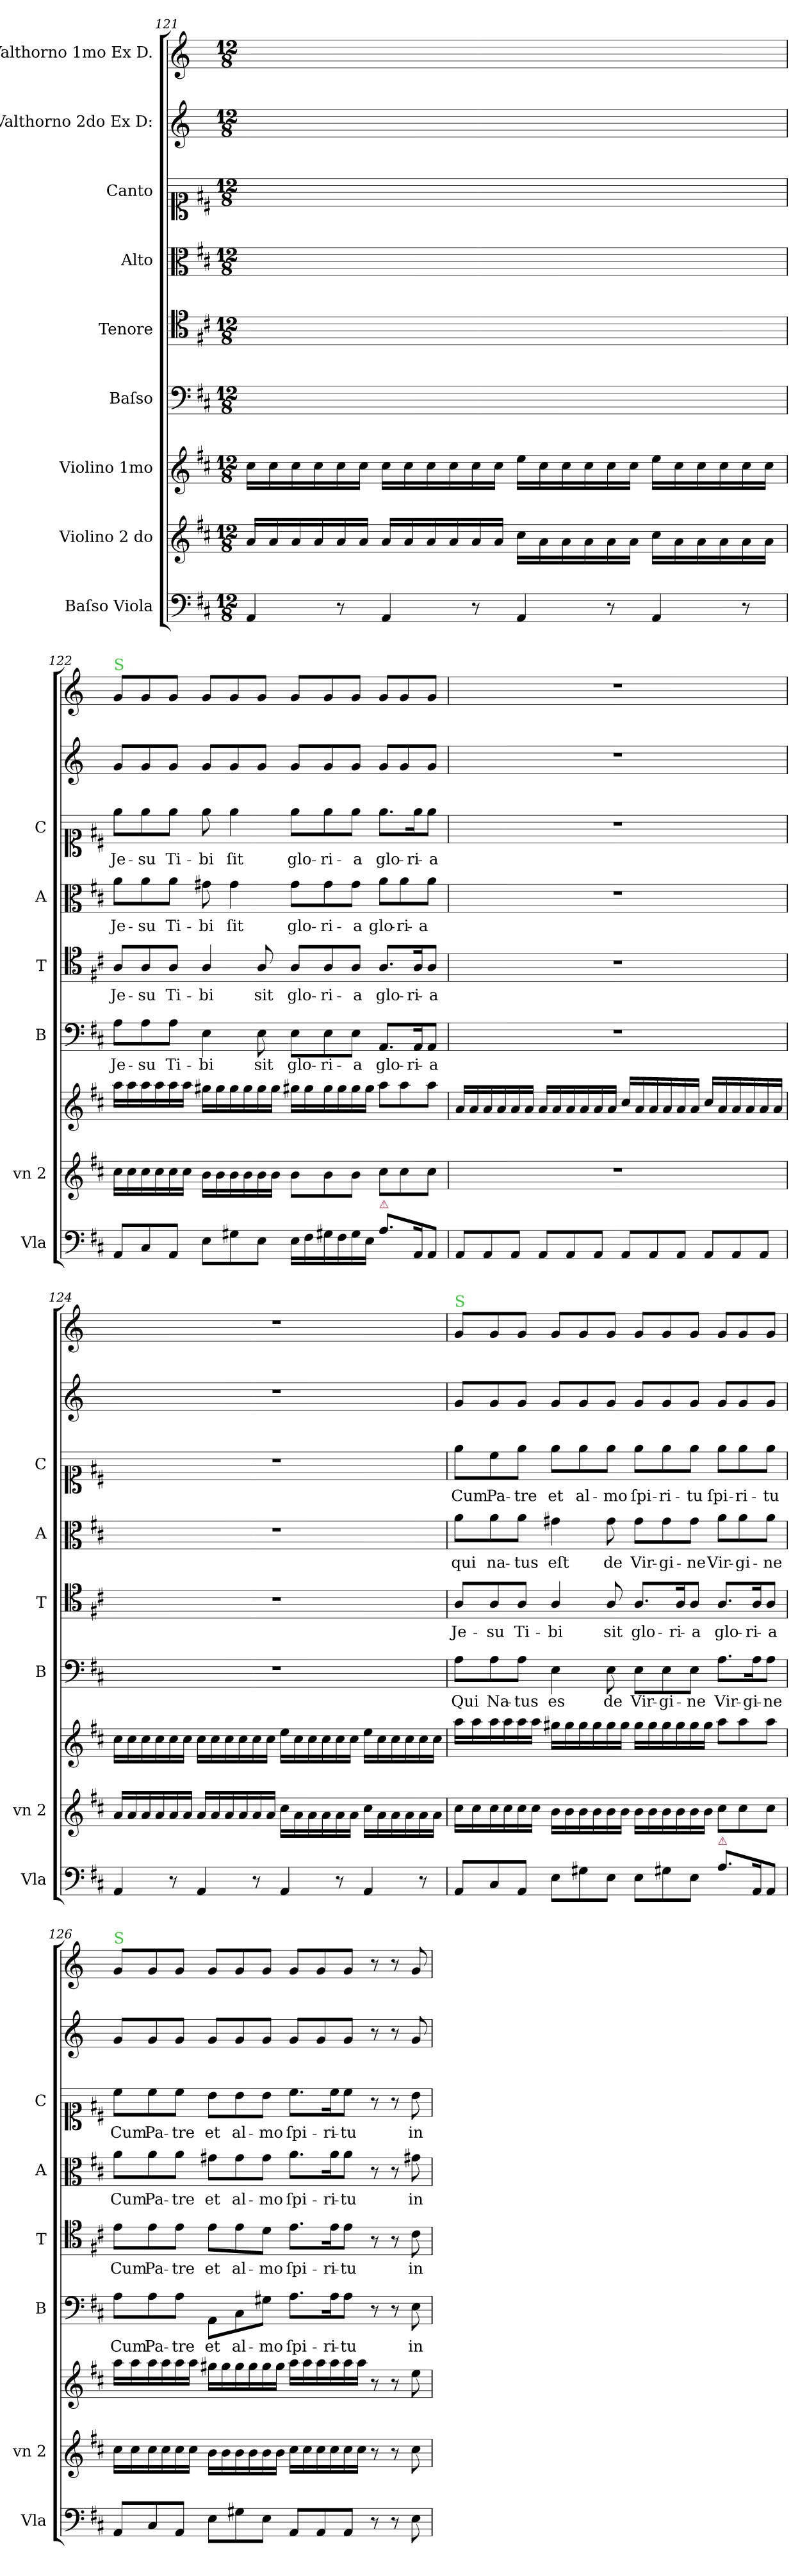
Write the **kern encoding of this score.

**kern	**kern	**kern	**kern	**text	**kern	**text	**kern	**text	**kern	**text	**kern	**kern
*part9	*part8	*part7	*part6	*part6	*part5	*part5	*part4	*part4	*part3	*part3	*part2	*part1
*staff9	*staff8	*staff7	*staff6	*staff6	*staff5	*staff5	*staff4	*staff4	*staff3	*staff3	*staff2	*staff1
*I"Baſso Viola	*I"Violino 2 do	*I"Violino 1mo	*I"Baſso	*	*I"Tenore	*	*I"Alto	*	*I"Canto	*	*I"Valthorno 2do Ex D:	*I"Valthorno 1mo Ex D.
*I'Vla	*I'vn 2	*	*I'B	*	*I'T	*	*I'A	*	*I'C	*	*	*
*clefF4	*clefG2	*clefG2	*clefF4	*	*clefC4	*	*clefC3	*	*clefC1	*	*clefG2	*clefG2
*	*	*	*	*	*	*	*	*	*	*	*ITrd6c10	*ITrd6c10
*k[f#c#]	*k[f#c#]	*k[f#c#]	*k[f#c#]	*	*k[f#c#]	*	*k[f#c#]	*	*k[f#c#]	*	*k[f#c#]	*k[f#c#]
*M12/8	*M12/8	*M12/8	*M12/8	*	*M12/8	*	*M12/8	*	*M12/8	*	*M12/8	*M12/8
=121	=121	=121	=121	=121	=121	=121	=121	=121	=121	=121	=121	=121
4AA/	16a/LL	16cc#\LL	1.ryy	.	1.ryy	.	1.ryy	.	1.ryy	.	1.ryy	1.ryy
.	16a/	16cc#\	.	.	.	.	.	.	.	.	.	.
.	16a/	16cc#\	.	.	.	.	.	.	.	.	.	.
.	16a/	16cc#\	.	.	.	.	.	.	.	.	.	.
8r	16a/	16cc#\	.	.	.	.	.	.	.	.	.	.
.	16a/JJ	16cc#\JJ	.	.	.	.	.	.	.	.	.	.
4AA/	16a/LL	16cc#\LL	.	.	.	.	.	.	.	.	.	.
.	16a/	16cc#\	.	.	.	.	.	.	.	.	.	.
.	16a/	16cc#\	.	.	.	.	.	.	.	.	.	.
.	16a/	16cc#\	.	.	.	.	.	.	.	.	.	.
8r	16a/	16cc#\	.	.	.	.	.	.	.	.	.	.
.	16a/JJ	16cc#\JJ	.	.	.	.	.	.	.	.	.	.
4AA/	16cc#\LL	16ee\LL	.	.	.	.	.	.	.	.	.	.
.	16a\	16cc#\	.	.	.	.	.	.	.	.	.	.
.	16a\	16cc#\	.	.	.	.	.	.	.	.	.	.
.	16a\	16cc#\	.	.	.	.	.	.	.	.	.	.
8r	16a\	16cc#\	.	.	.	.	.	.	.	.	.	.
.	16a\JJ	16cc#\JJ	.	.	.	.	.	.	.	.	.	.
4AA/	16cc#\LL	16ee\LL	.	.	.	.	.	.	.	.	.	.
.	16a\	16cc#\	.	.	.	.	.	.	.	.	.	.
.	16a\	16cc#\	.	.	.	.	.	.	.	.	.	.
.	16a\	16cc#\	.	.	.	.	.	.	.	.	.	.
8r	16a\	16cc#\	.	.	.	.	.	.	.	.	.	.
.	16a\JJ	16cc#\JJ	.	.	.	.	.	.	.	.	.	.
=122	=122	=122	=122	=122	=122	=122	=122	=122	=122	=122	=122	=122
!	!	!	!	!	!	!	!	!	!	!	!	!LO:TX:a:color=limegreen:t=S
8AA/L	16cc#\LL	16aa\LL	8A\L	Je-	8A/L	Je-	8a\L	Je-	8ee\L	Je-	8A/L	8A/L
.	16cc#\	16aa\	.	.	.	.	.	.	.	.	.	.
8C#/	16cc#\	16aa\	8A\	-su	8A/	-su	8a\	-su	8ee\	-su	8A/	8A/
.	16cc#\	16aa\	.	.	.	.	.	.	.	.	.	.
8AA/J	16cc#\	16aa\	8A\J	Ti-	8A/J	Ti-	8a\J	Ti-	8ee\J	Ti-	8A/J	8A/J
.	16cc#\JJ	16aa\JJ	.	.	.	.	.	.	.	.	.	.
8E\L	16b\LL	16gg#X\LL	4E\	-bi	4A/	-bi	8g#X\	-bi	8ee\	-bi	8A/L	8A/L
.	16b\	16gg#\	.	.	.	.	.	.	.	.	.	.
8G#X\	16b\	16gg#\	.	.	.	.	4g#\	ſit	4ee\	ſit	8A/	8A/
.	16b\	16gg#\	.	.	.	.	.	.	.	.	.	.
8E\J	16b\	16gg#\	8E\	sit	8A/	sit	.	.	.	.	8A/J	8A/J
.	16b\JJ	16gg#\JJ	.	.	.	.	.	.	.	.	.	.
16E\LL	8b\L	16gg#X\LL	8E\L	glo-	8A/L	glo-	8g#\L	glo-	8ee\L	glo-	8A/L	8A/L
16F#\	.	16gg#\	.	.	.	.	.	.	.	.	.	.
16G#X\	8b\	16gg#\	8E\	-ri-	8A/	-ri-	8g#\	-ri-	8ee\	-ri-	8A/	8A/
16F#\	.	16gg#\	.	.	.	.	.	.	.	.	.	.
16G#\	8b\J	16gg#\	8E\J	-a	8A/J	-a	8g#\J	-a	8ee\J	-a	8A/J	8A/J
16E\JJ	.	16gg#\JJ	.	.	.	.	.	.	.	.	.	.
!LO:TX:a:color=crimson:t=⚠	!	!	!	!	!	!	!	!	!	!	!	!
8.A\L	8cc#\L	8aa\L	8.AA/L	glo-	8.A/L	glo-	8a\L	glo-	8.ee\L	glo-	8A/L	8A/L
.	8cc#\	8aa\	.	.	.	.	8a\	-ri-	.	.	8A/	8A/
16AA/K	.	.	16AA/K	-ri-	16A/K	-ri-	.	.	16ee\K	-ri-	.	.
8AA/J	8cc#\J	8aa\J	8AA/J	-a	8A/J	-a	8a\J	-a	8ee\J	-a	8A/J	8A/J
=123	=123	=123	=123	=123	=123	=123	=123	=123	=123	=123	=123	=123
8AA/L	1.r	16a/LL	1.r	.	1.r	.	1.r	.	1.r	.	1.r	1.r
.	.	16a/	.	.	.	.	.	.	.	.	.	.
8AA/	.	16a/	.	.	.	.	.	.	.	.	.	.
.	.	16a/	.	.	.	.	.	.	.	.	.	.
8AA/J	.	16a/	.	.	.	.	.	.	.	.	.	.
.	.	16a/JJ	.	.	.	.	.	.	.	.	.	.
8AA/L	.	16a/LL	.	.	.	.	.	.	.	.	.	.
.	.	16a/	.	.	.	.	.	.	.	.	.	.
8AA/	.	16a/	.	.	.	.	.	.	.	.	.	.
.	.	16a/	.	.	.	.	.	.	.	.	.	.
8AA/J	.	16a/	.	.	.	.	.	.	.	.	.	.
.	.	16a/JJ	.	.	.	.	.	.	.	.	.	.
8AA/L	.	16cc#/LL	.	.	.	.	.	.	.	.	.	.
.	.	16a/	.	.	.	.	.	.	.	.	.	.
8AA/	.	16a/	.	.	.	.	.	.	.	.	.	.
.	.	16a/	.	.	.	.	.	.	.	.	.	.
8AA/J	.	16a/	.	.	.	.	.	.	.	.	.	.
.	.	16a/JJ	.	.	.	.	.	.	.	.	.	.
8AA/L	.	16cc#/LL	.	.	.	.	.	.	.	.	.	.
.	.	16a/	.	.	.	.	.	.	.	.	.	.
8AA/	.	16a/	.	.	.	.	.	.	.	.	.	.
.	.	16a/	.	.	.	.	.	.	.	.	.	.
8AA/J	.	16a/	.	.	.	.	.	.	.	.	.	.
.	.	16a/JJ	.	.	.	.	.	.	.	.	.	.
=124	=124	=124	=124	=124	=124	=124	=124	=124	=124	=124	=124	=124
4AA/	16a/LL	16cc#\LL	1.r	.	1.r	.	1.r	.	1.r	.	1.r	1.r
.	16a/	16cc#\	.	.	.	.	.	.	.	.	.	.
.	16a/	16cc#\	.	.	.	.	.	.	.	.	.	.
.	16a/	16cc#\	.	.	.	.	.	.	.	.	.	.
8r	16a/	16cc#\	.	.	.	.	.	.	.	.	.	.
.	16a/JJ	16cc#\JJ	.	.	.	.	.	.	.	.	.	.
4AA/	16a/LL	16cc#\LL	.	.	.	.	.	.	.	.	.	.
.	16a/	16cc#\	.	.	.	.	.	.	.	.	.	.
.	16a/	16cc#\	.	.	.	.	.	.	.	.	.	.
.	16a/	16cc#\	.	.	.	.	.	.	.	.	.	.
8r	16a/	16cc#\	.	.	.	.	.	.	.	.	.	.
.	16a/JJ	16cc#\JJ	.	.	.	.	.	.	.	.	.	.
4AA/	16cc#\LL	16ee\LL	.	.	.	.	.	.	.	.	.	.
.	16a\	16cc#\	.	.	.	.	.	.	.	.	.	.
.	16a\	16cc#\	.	.	.	.	.	.	.	.	.	.
.	16a\	16cc#\	.	.	.	.	.	.	.	.	.	.
8r	16a\	16cc#\	.	.	.	.	.	.	.	.	.	.
.	16a\JJ	16cc#\JJ	.	.	.	.	.	.	.	.	.	.
4AA/	16cc#\LL	16ee\LL	.	.	.	.	.	.	.	.	.	.
.	16a\	16cc#\	.	.	.	.	.	.	.	.	.	.
.	16a\	16cc#\	.	.	.	.	.	.	.	.	.	.
.	16a\	16cc#\	.	.	.	.	.	.	.	.	.	.
8r	16a\	16cc#\	.	.	.	.	.	.	.	.	.	.
.	16a\JJ	16cc#\JJ	.	.	.	.	.	.	.	.	.	.
=125	=125	=125	=125	=125	=125	=125	=125	=125	=125	=125	=125	=125
!	!	!	!	!	!	!	!	!	!	!	!	!LO:TX:a:color=limegreen:t=S
8AA/L	16cc#\LL	16aa\LL	8A\L	Qui	8A/L	Je-	8a\L	qui	8ee\L	Cum	8A/L	8A/L
.	16cc#\	16aa\	.	.	.	.	.	.	.	.	.	.
8C#/	16cc#\	16aa\	8A\	Na-	8A/	-su	8a\	na-	8cc#\	Pa-	8A/	8A/
.	16cc#\	16aa\	.	.	.	.	.	.	.	.	.	.
8AA/J	16cc#\	16aa\	8A\J	-tus	8A/J	Ti-	8a\J	-tus	8ee\J	-tre	8A/J	8A/J
.	16cc#\JJ	16aa\JJ	.	.	.	.	.	.	.	.	.	.
8E\L	16b\LL	16gg#X\LL	4E\	es	4A/	-bi	4g#X\	eſt	8ee\L	et	8A/L	8A/L
.	16b\	16gg#\	.	.	.	.	.	.	.	.	.	.
8G#X\	16b\	16gg#\	.	.	.	.	.	.	8ee\	al-	8A/	8A/
.	16b\	16gg#\	.	.	.	.	.	.	.	.	.	.
8E\J	16b\	16gg#\	8E\	de	8A/	sit	8g#\	de	8ee\J	-mo	8A/J	8A/J
.	16b\JJ	16gg#\JJ	.	.	.	.	.	.	.	.	.	.
8E\L	16b\LL	16gg#\LL	8E\L	Vir-	8.A/L	glo-	8g#\L	Vir-	8ee\L	ſpi-	8A/L	8A/L
.	16b\	16gg#\	.	.	.	.	.	.	.	.	.	.
8G#X\	16b\	16gg#\	8E\	-gi-	.	.	8g#\	-gi-	8ee\	-ri-	8A/	8A/
.	16b\	16gg#\	.	.	16A/K	-ri-	.	.	.	.	.	.
8E\J	16b\	16gg#\	8E\J	-ne	8A/J	-a	8g#\J	-ne	8ee\J	-tu	8A/J	8A/J
.	16b\JJ	16gg#\JJ	.	.	.	.	.	.	.	.	.	.
!LO:TX:a:color=crimson:t=⚠	!	!	!	!	!	!	!	!	!	!	!	!
8.A\L	8cc#\L	8aa\L	8.A\L	Vir-	8.A/L	glo-	8a\L	Vir-	8ee\L	ſpi-	8A/L	8A/L
.	8cc#\	8aa\	.	.	.	.	8a\	-gi-	8ee\	-ri-	8A/	8A/
16AA/K	.	.	16A\K	-gi-	16A/K	-ri-	.	.	.	.	.	.
8AA/J	8cc#\J	8aa\J	8A\J	-ne	8A/J	-a	8a\J	-ne	8ee\J	-tu	8A/J	8A/J
=126	=126	=126	=126	=126	=126	=126	=126	=126	=126	=126	=126	=126
!	!	!	!	!	!	!	!	!	!	!	!	!LO:TX:a:color=limegreen:t=S
8AA/L	16cc#\LL	16aa\LL	8A\L	Cum	8e\L	Cum	8a\L	Cum	8cc#\L	Cum	8A/L	8A/L
.	16cc#\	16aa\	.	.	.	.	.	.	.	.	.	.
8C#/	16cc#\	16aa\	8A\	Pa-	8e\	Pa-	8a\	Pa-	8cc#\	Pa-	8A/	8A/
.	16cc#\	16aa\	.	.	.	.	.	.	.	.	.	.
8AA/J	16cc#\	16aa\	8A\J	-tre	8e\J	-tre	8a\J	-tre	8cc#\J	-tre	8A/J	8A/J
.	16cc#\JJ	16aa\JJ	.	.	.	.	.	.	.	.	.	.
8E\L	16b\LL	16gg#X\LL	8AA\L	et	8e\L	et	8g#X\L	et	8b\L	et	8A/L	8A/L
.	16b\	16gg#\	.	.	.	.	.	.	.	.	.	.
8G#X\	16b\	16gg#\	8C#\	al-	8e\	al-	8g#\	al-	8b\	al-	8A/	8A/
.	16b\	16gg#\	.	.	.	.	.	.	.	.	.	.
8E\J	16b\	16gg#\	8G#X\J	-mo	8d\J	-mo	8g#\J	-mo	8b\J	-mo	8A/J	8A/J
.	16b\JJ	16gg#\JJ	.	.	.	.	.	.	.	.	.	.
8AA/L	16cc#\LL	16aa\LL	8.A\L	ſpi-	8.e\L	ſpi-	8.a\L	ſpi-	8.cc#\L	ſpi-	8A/L	8A/L
.	16cc#\	16aa\	.	.	.	.	.	.	.	.	.	.
8AA/	16cc#\	16aa\	.	.	.	.	.	.	.	.	8A/	8A/
.	16cc#\	16aa\	16A\K	-ri-	16e\K	-ri-	16a\K	-ri-	16cc#\K	-ri-	.	.
8AA/J	16cc#\	16aa\	8A\J	-tu	8e\J	-tu	8a\J	-tu	8cc#\J	-tu	8A/J	8A/J
.	16cc#\JJ	16aa\JJ	.	.	.	.	.	.	.	.	.	.
8r	8r	8r	8r	.	8r	.	8r	.	8r	.	8r	8r
8r	8r	8r	8r	.	8r	.	8r	.	8r	.	8r	8r
8E\	8cc#\	8ee\	8E\	in	8c#\	in	8g#X\	in	8b\	in	8A/	8A/
=	=	=	=	=	=	=	=	=	=	=	=	=
*-	*-	*-	*-	*-	*-	*-	*-	*-	*-	*-	*-	*-
